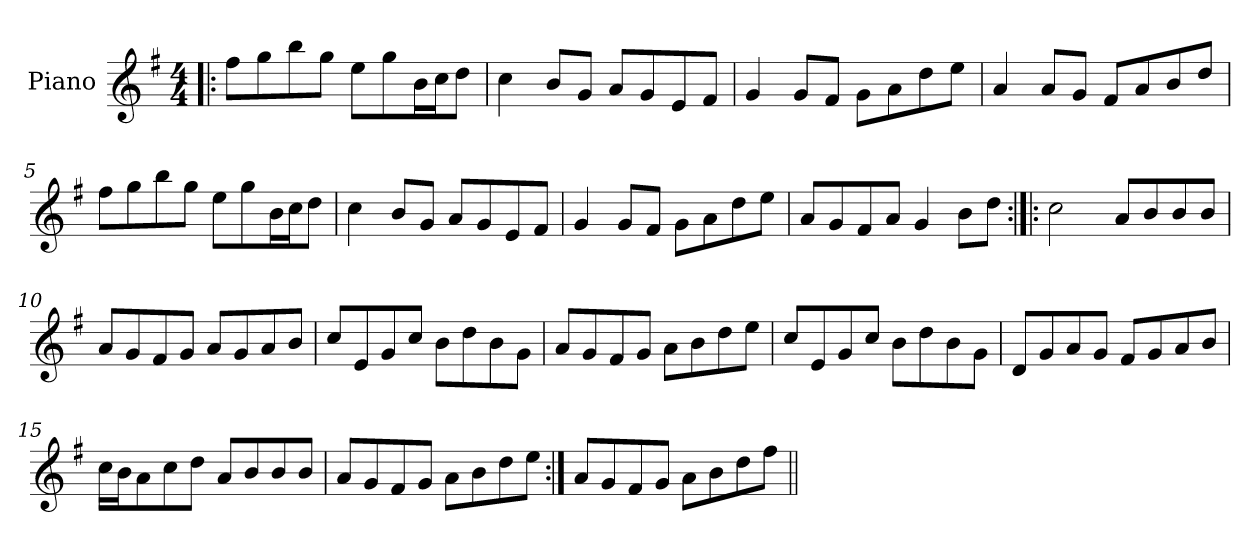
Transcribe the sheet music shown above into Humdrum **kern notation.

**kern
*part1
*staff1
*I"Piano
*I'Pno
*clefG2
*k[f#]
*G:
*M4/4
=1!|:
8ff#\L
8gg\
8bb\
8gg\J
8ee\L
8gg\
16b\L
16cc\J
8dd\J
=2
4cc\
8b/L
8g/J
8a/L
8g/
8e/
8f#/J
=3
4g/
8g/L
8f#/J
8g\L
8a\
8dd\
8ee\J
=4
4a/
8a/L
8g/J
8f#/L
8a/
8b/
8dd/J
=5
8ff#\L
8gg\
8bb\
8gg\J
8ee\L
8gg\
16b\L
16cc\J
8dd\J
=6
4cc\
8b/L
8g/J
8a/L
8g/
8e/
8f#/J
=7
4g/
8g/L
8f#/J
8g\L
8a\
8dd\
8ee\J
=8
8a/L
8g/
8f#/
8a/J
4g/
8b\L
8dd\J
=9:|!|:
2cc\
8a/L
8b/
8b/
8b/J
=10
8a/L
8g/
8f#/
8g/J
8a/L
8g/
8a/
8b/J
=11
8cc/L
8e/
8g/
8cc/J
8b\L
8dd\
8b\
8g\J
=12
8a/L
8g/
8f#/
8g/J
8a\L
8b\
8dd\
8ee\J
=13
8cc/L
8e/
8g/
8cc/J
8b\L
8dd\
8b\
8g\J
=14
8d/L
8g/
8a/
8g/J
8f#/L
8g/
8a/
8b/J
=15
16cc\LL
16b\J
8a\
8cc\
8dd\J
8a/L
8b/
8b/
8b/J
=16
8a/L
8g/
8f#/
8g/J
8a\L
8b\
8dd\
8ee\J
=17:|!
8a/L
8g/
8f#/
8g/J
8a\L
8b\
8dd\
8ff#\J
=||
*-
